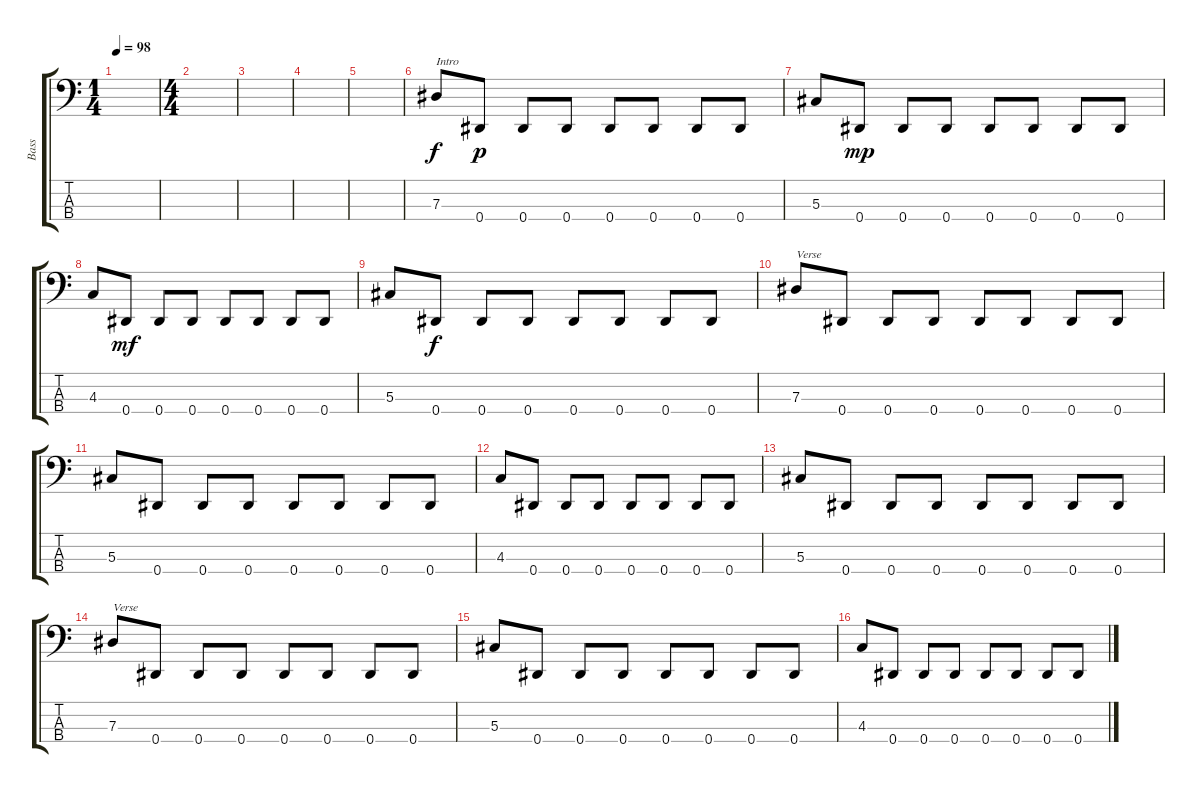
\track ("Bass" "Bass") {instrument electricbasspick}
\staff {score tabs}
\tuning (Gb2 Db2 Ab1 Eb1) {hide}
\ts (1 4)
\tempo 98
\clef f4
\ks c
|
\ts (4 4)
|
|
|
|
7.3.8{txt "Intro"} 0.4.8{dy p} 0.4.8 0.4.8 0.4.8 0.4.8 0.4.8 0.4.8 |
5.3.8 0.4.8{dy mp} 0.4.8 0.4.8 0.4.8 0.4.8 0.4.8 0.4.8 |
4.3.8 0.4.8{dy mf} 0.4.8 0.4.8 0.4.8 0.4.8 0.4.8 0.4.8 |
5.3.8 0.4.8{dy f} 0.4.8 0.4.8 0.4.8 0.4.8 0.4.8 0.4.8 |
7.3.8{txt "Verse"} 0.4.8 0.4.8 0.4.8 0.4.8 0.4.8 0.4.8 0.4.8 |
5.3.8 0.4.8 0.4.8 0.4.8 0.4.8 0.4.8 0.4.8 0.4.8 |
4.3.8 0.4.8 0.4.8 0.4.8 0.4.8 0.4.8 0.4.8 0.4.8 |
5.3.8 0.4.8 0.4.8 0.4.8 0.4.8 0.4.8 0.4.8 0.4.8 |
7.3.8{txt "Verse"} 0.4.8 0.4.8 0.4.8 0.4.8 0.4.8 0.4.8 0.4.8 |
5.3.8 0.4.8 0.4.8 0.4.8 0.4.8 0.4.8 0.4.8 0.4.8 |
4.3.8 0.4.8 0.4.8 0.4.8 0.4.8 0.4.8 0.4.8 0.4.8
